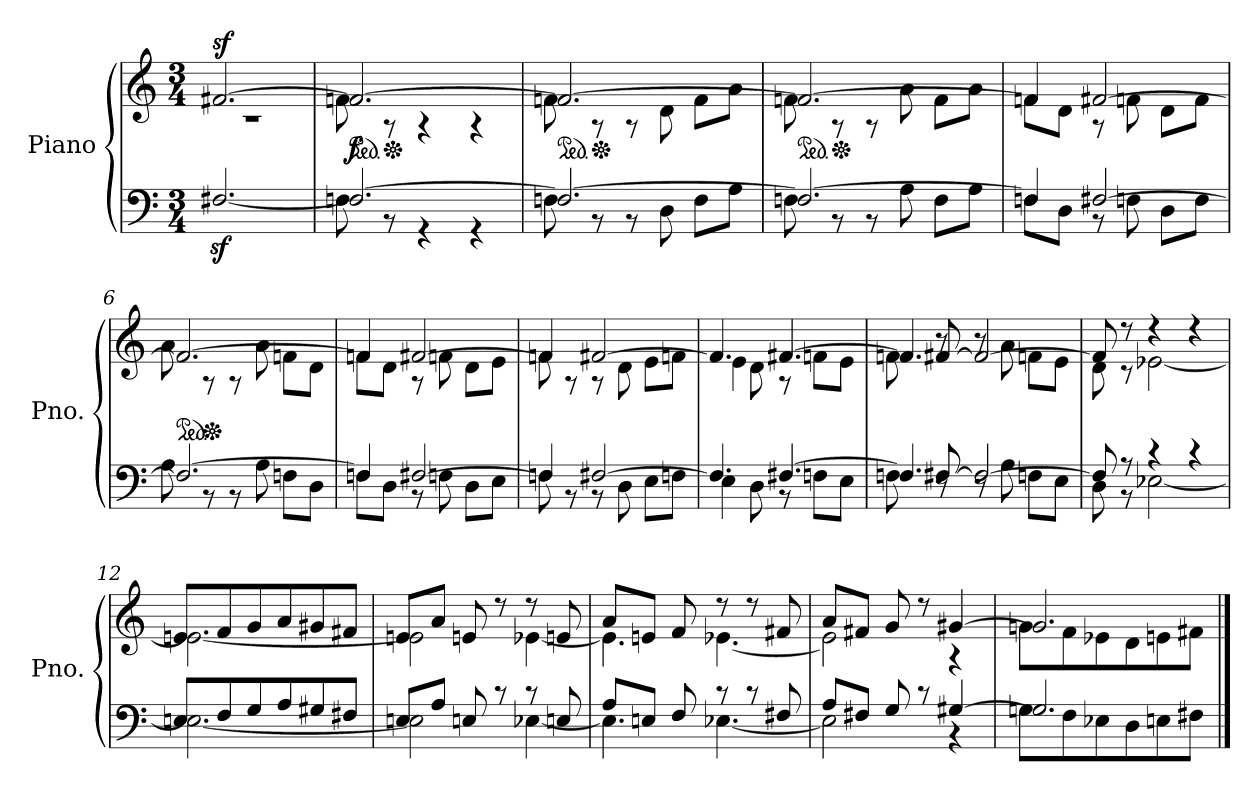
**kern	**kern	**dynam
*part1	*part1	*part1
*staff2	*staff1	*staff1/2
*I"Piano	*	*
*I'Pno.	*	*
*clefF4	*clefG2	*
*k[]	*k[]	*
*M3/4	*M3/4	*
*MM112	*MM112	*
=1	=1	=1
*	*^	*
!	!	!	!LO:DY:a
[2.F#Xz>/	[2.f#X/	2.r	sf
=2	=2	=2	=2
*^	*	*	*
*	*	*ped	*	*
!	!	!	!	!LO:DY:b
2.F#/_	8Fn\	2.f#/_	8fn\	f
*	*	*Xped	*	*
.	8r	.	8r	.
.	4r	.	4r	.
.	4r	.	4r	.
=3	=3	=3	=3	=3
*	*	*ped	*	*
2.F#/_	8Fn\	2.f#/_	8fn\	.
*	*	*Xped	*	*
.	8r	.	8r	.
.	8r	.	8r	.
.	8D\	.	8d\	.
.	8F\L	.	8f\L	.
.	8A\J	.	8a\J	.
=4	=4	=4	=4	=4
*	*	*ped	*	*
2.F#/_	8Fn\	2.f#/_	8fn\	.
*	*	*Xped	*	*
.	8r	.	8r	.
.	8r	.	8r	.
.	8A\	.	8a\	.
.	8F\L	.	8f\L	.
.	8A\J	.	8a\J	.
=5	=5	=5	=5	=5
4F#/]	8Fn\L	4f#/]	8fn\L	.
.	8D\J	.	8d\J	.
[2F#X/	8r	[2f#X/	8r	.
.	8Fn\	.	8fn\	.
.	8D\L	.	8d\L	.
.	8F\J	.	8f\J	.
=6	=6	=6	=6	=6
*	*	*ped	*	*
2.F#/_	8A\	2.f#/_	8a\	.
*	*	*Xped	*	*
.	8r	.	8r	.
.	8r	.	8r	.
.	8A\	.	8a\	.
.	8Fn\L	.	8fn\L	.
.	8D\J	.	8d\J	.
!!LO:LB:g=z	!!
=7	=7	=7	=7	=7
4F#/]	8Fn\L	4f#/]	8fn\L	.
.	8D\J	.	8d\J	.
!	!	!	!	!LO:DY:a=2
!	!	!	!	!LO:DY:n=1:a
[2F#X/	8r	[2f#X/	8r	sf sf
.	8Fn\	.	8fn\	.
.	8D\L	.	8d\L	.
.	8E\J	.	8e\J	.
=8	=8	=8	=8	=8
4F#/]	8Fn\	4f#/]	8fn\	.
.	8r	.	8r	.
!	!	!	!	!LO:DY:a=2
!	!	!	!	!LO:DY:n=1:a
[2F#X/	8r	[2f#X/	8r	sf sf
.	8D\	.	8d\	.
.	8E\L	.	8e\L	.
.	8Fn\J	.	8fn\J	.
=9	=9	=9	=9	=9
4.F#/]	4E\	4.f#/]	4e\	.
.	8D\	.	8d\	.
!	!	!	!	!LO:DY:a=2
!	!	!	!	!LO:DY:n=1:a
[4.F#X/	8r	[4.f#X/	8r	sf sf
.	8Fn\L	.	8fn\L	.
.	8E\J	.	8e\J	.
=10	=10	=10	=10	=10
*	*^	*	*^	*
4.F#/]	8Fn\	8ryy	4.f#/]	8fn\	8ryy	.
!	!	!	!	!	!	!LO:DY:a=2
!	!	!	!	!	!	!LO:DY:n=1:a
.	8r	[8F#X/	.	8r	[8f#X/	sf sf
.	8r	2F#/_	.	8r	2f#/_	.
4.ryy	8A\	.	4.ryy	8a\	.	.
.	8Fn\L	.	.	8fn\L	.	.
.	8E\J	.	.	8e\J	.	.
*	*v	*v	*	*	*	*
*	*	*	*v	*v	*
!!LO:LB:g=z
=11	=11	=11	=11	=11
8F#/]	8D\	8f#/]	8d\	.
8r	8r	8r	8r	.
!	!	!	!	!LO:DY:b=2
!	!	!	!	!LO:DY:n=1:b
4r	[2E-X\	4r	[2e-X\	sf sf
4r	.	4r	.	.
=12	=12	=12	=12	=12
8En/L	2.E-\_	8en/L	2.e-\_	.
8F/	.	8f/	.	.
8G/	.	8g/	.	.
8A/	.	8a/	.	.
8G#X/	.	8g#X/	.	.
8F#X/J	.	8f#X/J	.	.
=13	=13	=13	=13	=13
8En/L	2E-\]	8en/L	2e-\]	.
8A/J	.	8a/J	.	.
8En/	.	8en/	.	.
8r	.	8r	.	.
!	!	!	!	!LO:DY:b=2
!	!	!	!	!LO:DY:n=1:b
8r	[4E-X\	8r	[4e-X\	sf sf
8En/	.	8en/	.	.
=14	=14	=14	=14	=14
8A/L	4.E-\]	8a/L	4.e-\]	.
8En/J	.	8en/J	.	.
8F/	.	8f/	.	.
!	!	!	!	!LO:DY:b=2
!	!	!	!	!LO:DY:n=1:b
8r	[4.E-X\	8r	[4.e-X\	sf sf
8r	.	8r	.	.
8F#X/	.	8f#X/	.	.
=15	=15	=15	=15	=15
8A/L	2E-\]	8a/L	2e-\]	.
8F#X/J	.	8f#X/J	.	.
8G/	.	8g/	.	.
8r	.	8r	.	.
!	!	!	!	!LO:DY:a=2
!	!	!	!	!LO:DY:n=1:a
[4G#X/	4r	[4g#X/	4r	sf sf
!!LO:LB:g=z	!!
=16	=16	=16	=16	=16
2.G#/]	8Gn\L	2.g#/]	8gn\L	.
.	8F\	.	8f\	.
.	8E-X\	.	8e-X\	.
.	8D\	.	8d\	.
.	8En\	.	8en\	.
.	8F#X\J	.	8f#X\J	.
*v	*v	*	*	*
*	*v	*v	*
==	==	==
*-	*-	*-
